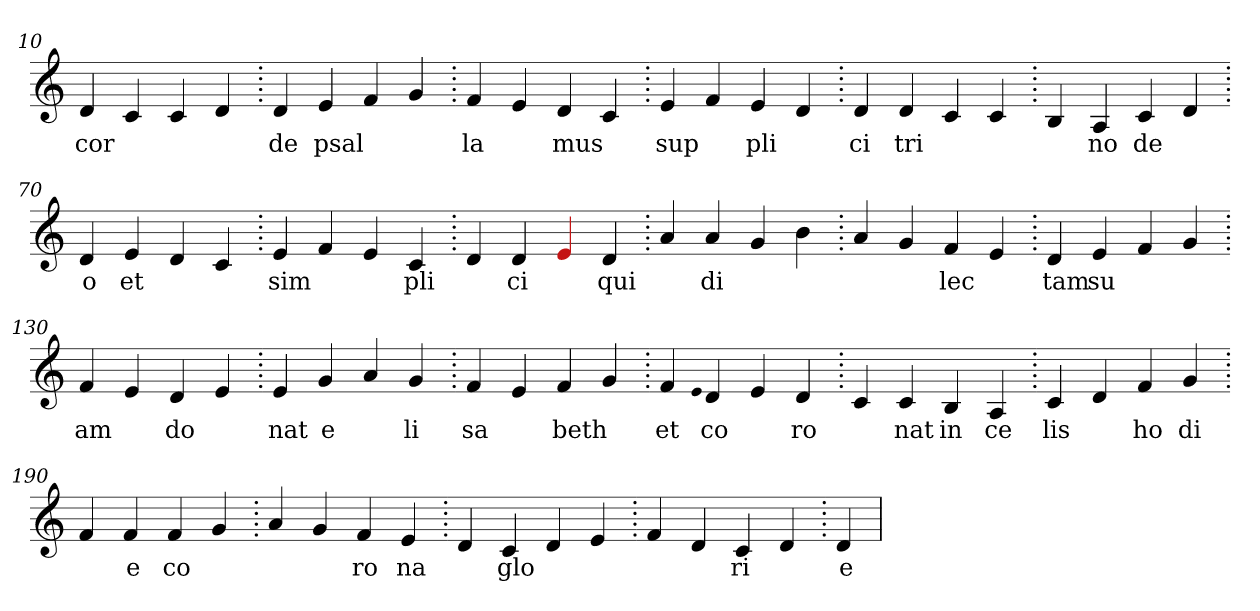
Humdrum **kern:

**kern	**text
*part1	*part1
*staff1	*staff1
*clefG2	*
=10.	=10.
4d	cor
4c	.
4c	.
4d	.
=20.	=20.
4d	de
4e	psal
4f	.
4g	.
=30.	=30.
4f	la
4e	.
4d	mus
4c	.
=40.	=40.
4e	sup
4f	.
4e	pli
4d	.
=50.	=50.
4d	ci
4d	tri
4c	.
4c	.
=60.	=60.
4B	.
4A	no
4c	de
4d	.
=70.	=70.
4d	o
4e	et
4d	.
4c	.
=80.	=80.
4e	sim
4f	.
4e	.
4c	pli
=90.	=90.
4d	.
4d	ci
4Re	.
4d	qui
=100.	=100.
4a	.
4a	di
4g	.
4b	.
=110.	=110.
4a	.
4g	.
4f	lec
4e	.
=120.	=120.
4d	tam
4e	su
4f	.
4g	.
=130.	=130.
4f	am
4e	.
4d	do
4e	.
=140.	=140.
4e	nat
4g	e
4a	.
4g	li
=150.	=150.
4f	sa
4e	.
4f	beth
4g	.
=160.	=160.
4f	et
qqe	.
4d	co
4e	.
4d	ro
=170.	=170.
4c	.
4c	nat
4B	in
4A	ce
=180.	=180.
4c	lis
4d	.
4f	ho
4g	di
=190.	=190.
4f	.
4f	e
4f	co
4g	.
=200.	=200.
4a	.
4g	.
4f	ro
4e	na
=210.	=210.
4d	.
4c	glo
4d	.
4e	.
=220.	=220.
4f	.
4d	.
4c	ri
4d	.
=230.	=230.
4d	e
=	=
*-	*-
